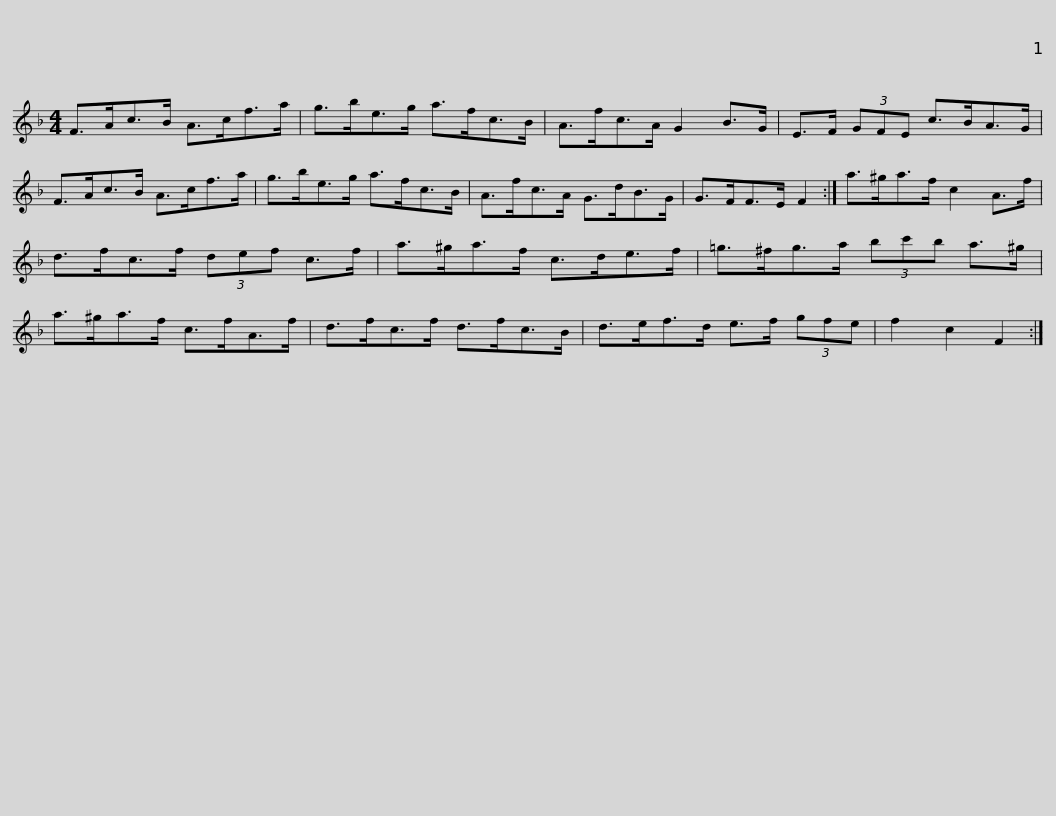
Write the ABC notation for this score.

X:1
L:1/8
M:4/4
I:linebreak $
K:F
V:1 treble
V:1
 F>Ac>B A>cf>a | g>be>g a>fc>B | A>fc>A G2 B>G | E>F (3GFE c>BA>G |$ F>Ac>B A>cf>a | %5
 g>be>g a>fc>B | A>fc>A G>dB>G | G>FF>E F2 :| a>^ga>f c2 A>f |$ d>fc>f (3def c>f | %10
 a>^ga>f c>de>f | =g>^fg>a (3bc'b a>^g | a>^ga>f c>fA>f |$ d>fc>f d>fc>B | d>ef>d e>f (3gfe | %15
 f2 c2 F2 :| %16
